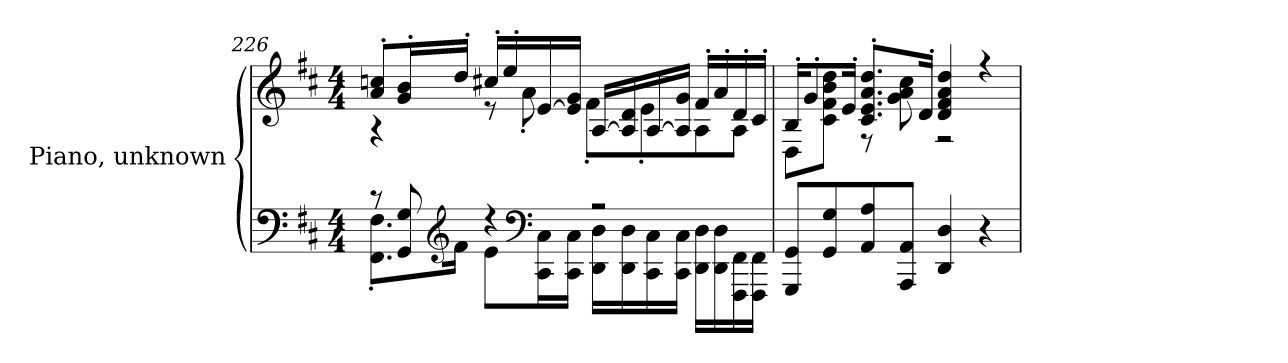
**kern	**kern
*part1	*part1
*staff2	*staff1
*I"Piano, unknown	*
*I'Pno.	*
!!LO:LB:g=z
*clefF4	*clefG2
*k[f#c#]	*k[f#c#]
*M4/4	*M4/4
=226	=226
*^	*^
8r	8.FF#\' 8.F#\'L	8a/' 8ccn/'L	4r
8GG/ 8G/	.	16g/' 16b/'L	.
*clefG2	*	*	*
.	16f#\Jk	16dd'/JJ	.
4r	8e\L	16cc#X'/LL	8r
.	.	16ee'/	.
*clefF4	*	*	*
.	16CC#\ 16C#\L	[16e/	8a'\
.	16CC#\ 16C#\JJ	16e/] 16g/JJ	.
2r	16DD\ 16D\LL	[16A/LL	8f#'\L
.	16DD\ 16D\	16A/] 16d/	.
.	16CC#\ 16C#\	[16A/	8e'\
.	16CC#\ 16C#\JJ	16A/] 16g/JJ	.
.	16DD\ 16D\LL	16f#'/LL	8A\
.	16DD\ 16D\	16a'/	.
.	16FFF#\ 16FF#\	16d'/	8A\J
.	16FFF#\ 16FF#\JJ	16c#'/JJ	.
*v	*v	*	*
=227	=227	=227
8GGG/ 8GG/L	16B'/KL	8D\L
.	8g'/	.
8GG/ 8G/	.	8c#\ 8f#\ 8b\ 8dd\J
.	16e'/Jk	.
8AA/ 8A/	8.c#/' 8.e/' 8.a/' 8.dd/'L	8r
8AAA/ 8AA/J	.	8g\ 8a\ 8cc#\
.	16d'/Jk	.
4DD/ 4D/	4d/ 4f#/ 4a/ 4dd/	2r
4r	4r	.
*	*v	*v
=	=
*-	*-
